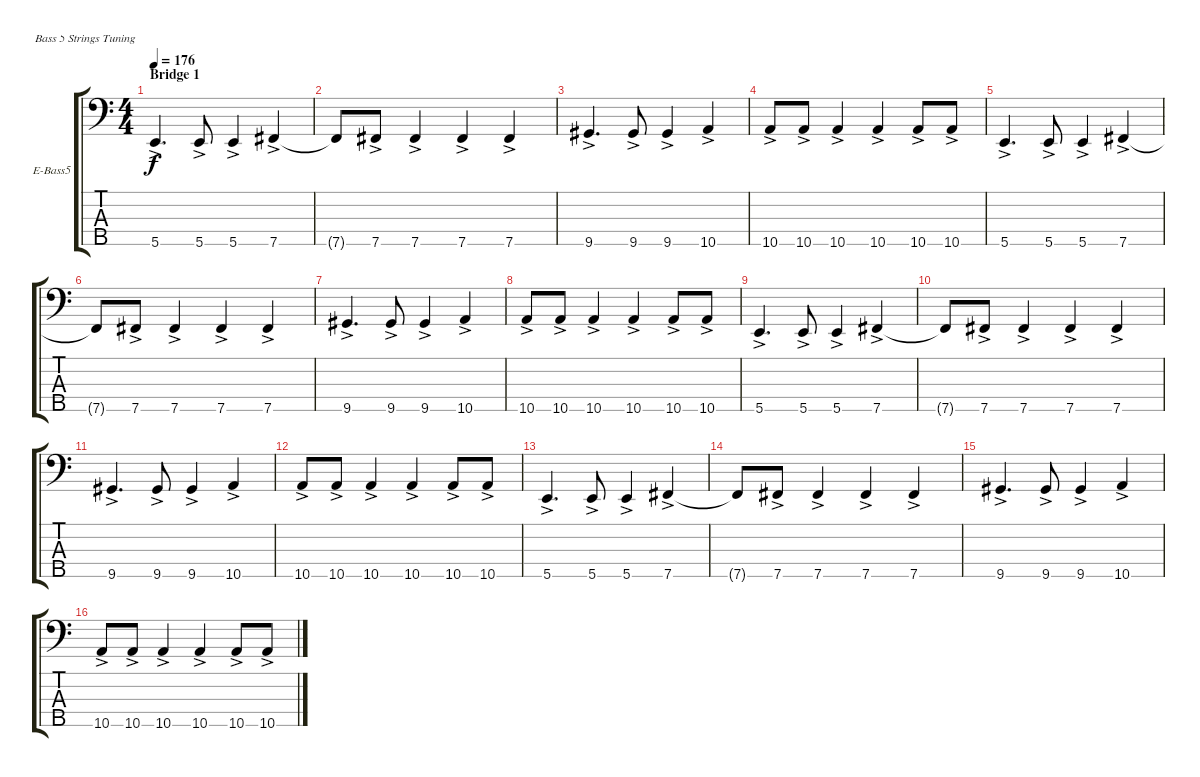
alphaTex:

\defaultSystemsLayout 4
\bracketExtendMode groupsimilarinstruments
\firstSystemTrackNameOrientation horizontal
\otherSystemsTrackNameOrientation horizontal
\track ("Вит" "E-Bass5") {instrument electricbassfinger}
\staff {score tabs}
\tuning (G2 D2 A1 E1 B0)
\ts (4 4)
\section ("" "Bridge 1")
\tempo 176
\clef f4
\scale
0.333333
\ks c
5.5{ac}.4{d dy f} 5.5{ac}.8 5.5{ac}.4 7.5{ac}.4 |
\scale
0.333333 7.5{t}.8 7.5{ac}.8 7.5{ac}.4 7.5{ac}.4 7.5{ac}.4 |
\scale
0.333333 9.5{ac}.4{d} 9.5{ac}.8 9.5{ac}.4 10.5{ac}.4 |
\scale
0.333333 10.5{ac}.8 10.5{ac}.8 10.5{ac}.4 10.5{ac}.4 10.5{ac}.8 10.5{ac}.8 |
\scale
0.333333 5.5{ac}.4{d} 5.5{ac}.8 5.5{ac}.4 7.5{ac}.4 |
\scale
0.333333 7.5{t}.8 7.5{ac}.8 7.5{ac}.4 7.5{ac}.4 7.5{ac}.4 |
\scale
0.333333 9.5{ac}.4{d} 9.5{ac}.8 9.5{ac}.4 10.5{ac}.4 |
\scale
0.333333 10.5{ac}.8 10.5{ac}.8 10.5{ac}.4 10.5{ac}.4 10.5{ac}.8 10.5{ac}.8 |
\scale
0.333333 5.5{ac}.4{d} 5.5{ac}.8 5.5{ac}.4 7.5{ac}.4 |
\scale
0.333333 7.5{t}.8 7.5{ac}.8 7.5{ac}.4 7.5{ac}.4 7.5{ac}.4 |
\scale
0.333333 9.5{ac}.4{d} 9.5{ac}.8 9.5{ac}.4 10.5{ac}.4 |
\scale
0.333333 10.5{ac}.8 10.5{ac}.8 10.5{ac}.4 10.5{ac}.4 10.5{ac}.8 10.5{ac}.8 |
\scale
0.333333 5.5{ac}.4{d} 5.5{ac}.8 5.5{ac}.4 7.5{ac}.4 |
\scale
0.333333 7.5{t}.8 7.5{ac}.8 7.5{ac}.4 7.5{ac}.4 7.5{ac}.4 |
\scale
0.333333 9.5{ac}.4{d} 9.5{ac}.8 9.5{ac}.4 10.5{ac}.4 |
\scale
0.333333 10.5{ac}.8 10.5{ac}.8 10.5{ac}.4 10.5{ac}.4 10.5{ac}.8 10.5{ac}.8
